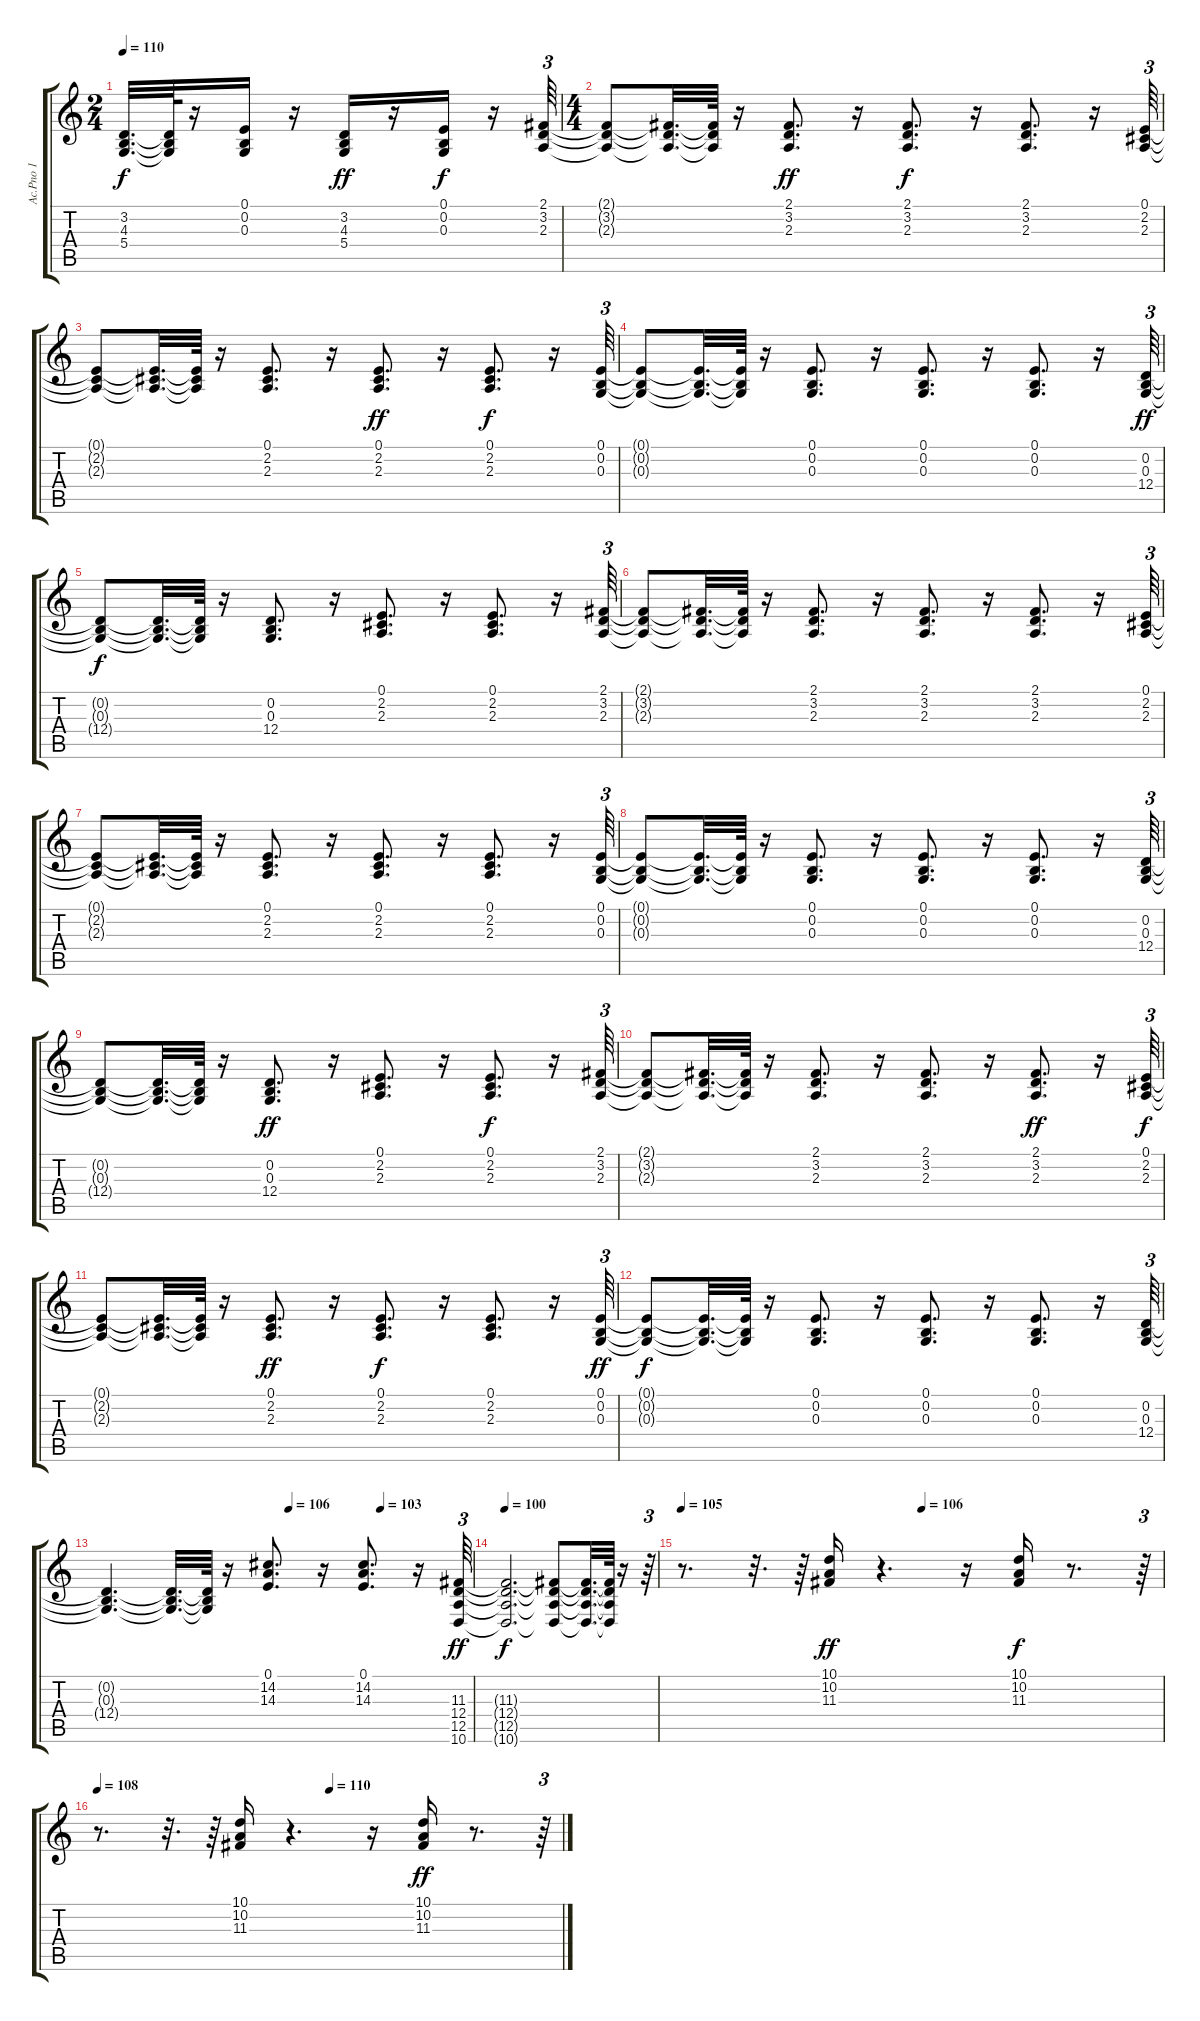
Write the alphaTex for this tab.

\track ("Ac.Pno 1" "Ac.Pno 1") {instrument acousticgrandpiano}
\staff {score tabs}
\tuning (E4 B3 G3 D3 A2 E2) {hide}
\ts (2 4)
\tempo 110
\clef g2
\ks c
(3.2{t} 4.3{t} 5.4{t}).32{d dy f} (3.2{t} 4.3{t} 5.4{t}).64 r.16 (0.1 0.2 0.3).16 r.16 (3.2 4.3 5.4).16{dy ff} r.16 (0.1 0.2 0.3).16{dy f} r.16 (2.1 3.2 2.3).64{tu (3 2)} |
\ts (4 4)
(2.1{t} 3.2{t} 2.3{t}).8 (2.1{t} 3.2{t} 2.3{t}).32{d} (2.1{t} 3.2{t} 2.3{t}).64 r.16 (2.1 3.2 2.3).8{d dy ff} r.16 (2.1 3.2 2.3).8{d dy f} r.16 (2.1 3.2 2.3).8{d} r.16 (0.1 2.2 2.3).64{tu (3 2)} |
(0.1{t} 2.2{t} 2.3{t}).8 (0.1{t} 2.2{t} 2.3{t}).32{d} (0.1{t} 2.2{t} 2.3{t}).64 r.16 (0.1 2.2 2.3).8{d} r.16 (0.1 2.2 2.3).8{d dy ff} r.16 (0.1 2.2 2.3).8{d dy f} r.16 (0.1 0.2 0.3).64{tu (3 2)} |
(0.1{t} 0.2{t} 0.3{t}).8 (0.1{t} 0.2{t} 0.3{t}).32{d} (0.1{t} 0.2{t} 0.3{t}).64 r.16 (0.1 0.2 0.3).8{d} r.16 (0.1 0.2 0.3).8{d} r.16 (0.1 0.2 0.3).8{d} r.16 (0.2 0.3 12.4).64{tu (3 2) dy ff} |
(0.2{t} 0.3{t} 12.4{t}).8{dy f} (0.2{t} 0.3{t} 12.4{t}).32{d} (0.2{t} 0.3{t} 12.4{t}).64 r.16 (0.2 0.3 12.4).8{d} r.16 (0.1 2.2 2.3).8{d} r.16 (0.1 2.2 2.3).8{d} r.16 (2.1 3.2 2.3).64{tu (3 2)} |
(2.1{t} 3.2{t} 2.3{t}).8 (2.1{t} 3.2{t} 2.3{t}).32{d} (2.1{t} 3.2{t} 2.3{t}).64 r.16 (2.1 3.2 2.3).8{d} r.16 (2.1 3.2 2.3).8{d} r.16 (2.1 3.2 2.3).8{d} r.16 (0.1 2.2 2.3).64{tu (3 2)} |
(0.1{t} 2.2{t} 2.3{t}).8 (0.1{t} 2.2{t} 2.3{t}).32{d} (0.1{t} 2.2{t} 2.3{t}).64 r.16 (0.1 2.2 2.3).8{d} r.16 (0.1 2.2 2.3).8{d} r.16 (0.1 2.2 2.3).8{d} r.16 (0.1 0.2 0.3).64{tu (3 2)} |
(0.1{t} 0.2{t} 0.3{t}).8 (0.1{t} 0.2{t} 0.3{t}).32{d} (0.1{t} 0.2{t} 0.3{t}).64 r.16 (0.1 0.2 0.3).8{d} r.16 (0.1 0.2 0.3).8{d} r.16 (0.1 0.2 0.3).8{d} r.16 (0.2 0.3 12.4).64{tu (3 2)} |
(0.2{t} 0.3{t} 12.4{t}).8 (0.2{t} 0.3{t} 12.4{t}).32{d} (0.2{t} 0.3{t} 12.4{t}).64 r.16 (0.2 0.3 12.4).8{d dy ff} r.16 (0.1 2.2 2.3).8{d} r.16 (0.1 2.2 2.3).8{d dy f} r.16 (2.1 3.2 2.3).64{tu (3 2)} |
(2.1{t} 3.2{t} 2.3{t}).8 (2.1{t} 3.2{t} 2.3{t}).32{d} (2.1{t} 3.2{t} 2.3{t}).64 r.16 (2.1 3.2 2.3).8{d} r.16 (2.1 3.2 2.3).8{d} r.16 (2.1 3.2 2.3).8{d dy ff} r.16 (0.1 2.2 2.3).64{tu (3 2) dy f} |
(0.1{t} 2.2{t} 2.3{t}).8 (0.1{t} 2.2{t} 2.3{t}).32{d} (0.1{t} 2.2{t} 2.3{t}).64 r.16 (0.1 2.2 2.3).8{d dy ff} r.16 (0.1 2.2 2.3).8{d dy f} r.16 (0.1 2.2 2.3).8{d} r.16 (0.1 0.2 0.3).64{tu (3 2) dy ff} |
(0.1{t} 0.2{t} 0.3{t}).8{dy f} (0.1{t} 0.2{t} 0.3{t}).32{d} (0.1{t} 0.2{t} 0.3{t}).64 r.16 (0.1 0.2 0.3).8{d} r.16 (0.1 0.2 0.3).8{d} r.16 (0.1 0.2 0.3).8{d} r.16 (0.2 0.3 12.4).64{tu (3 2)} |
\tempo (106 0.5)
\tempo (103 0.75)
(0.2{t} 0.3{t} 12.4{t}).4{d} (0.2{t} 0.3{t} 12.4{t}).32{d} (0.2{t} 0.3{t} 12.4{t}).64 r.16 (0.1 14.2 14.3).8{d} r.16 (0.1 14.2 14.3).8{d} r.16 (11.3 12.4 12.5 10.6).64{tu (3 2) dy ff} |
\tempo 100
(11.3{t} 12.4{t} 12.5{t} 10.6{t}).2{d dy f} (11.3{t} 12.4{t} 12.5{t} 10.6{t}).8 (11.3{t} 12.4{t} 12.5{t} 10.6{t}).32{d} (11.3{t} 12.4{t} 12.5{t} 10.6{t}).64 r.16 r.64{tu (3 2)} |
\tempo 105
\tempo (106 0.5)
r.8{d} r.32{d} r.64 (10.1 10.2 11.3).16{dy ff} r.4{d} r.16 (10.1 10.2 11.3).16{dy f} r.8{d} r.64{tu (3 2)} |
\tempo 108
\tempo (110 0.5)
r.8{d} r.32{d} r.64 (10.1 10.2 11.3).16 r.4{d} r.16 (10.1 10.2 11.3).16{dy ff} r.8{d} r.64{tu (3 2)}
